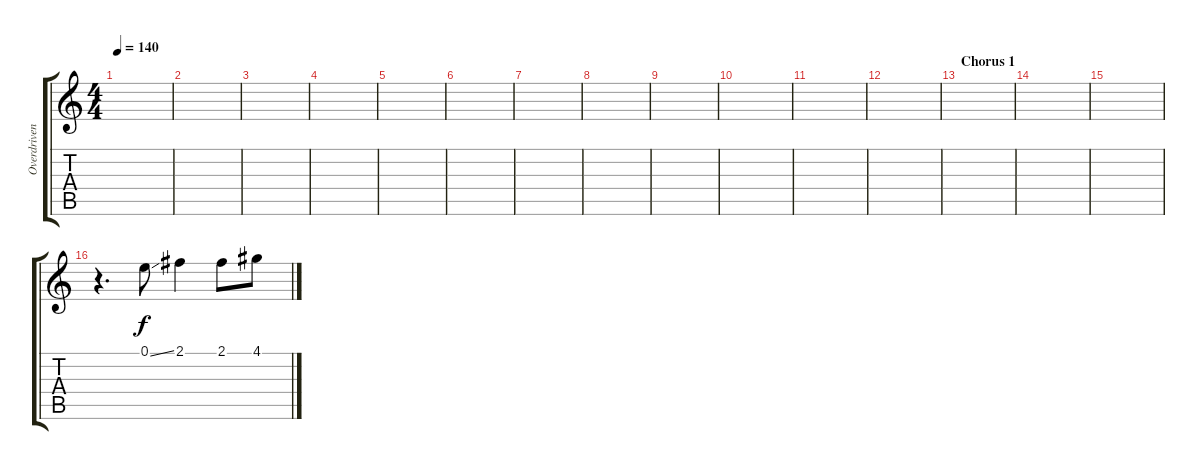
\track ("Overdriven" "Overdriven") {instrument overdrivenguitar}
\staff {score tabs}
\tuning (E4 B3 G3 D3 A2 E2) {hide}
\ts (4 4)
\tempo 140
\clef g2
\ks c
|
|
|
|
|
|
|
|
|
|
|
|
\section ("" "Chorus 1")
|
|
|
r.4{d} 0.1{ss}.8 2.1.4 2.1.8 4.1.8
